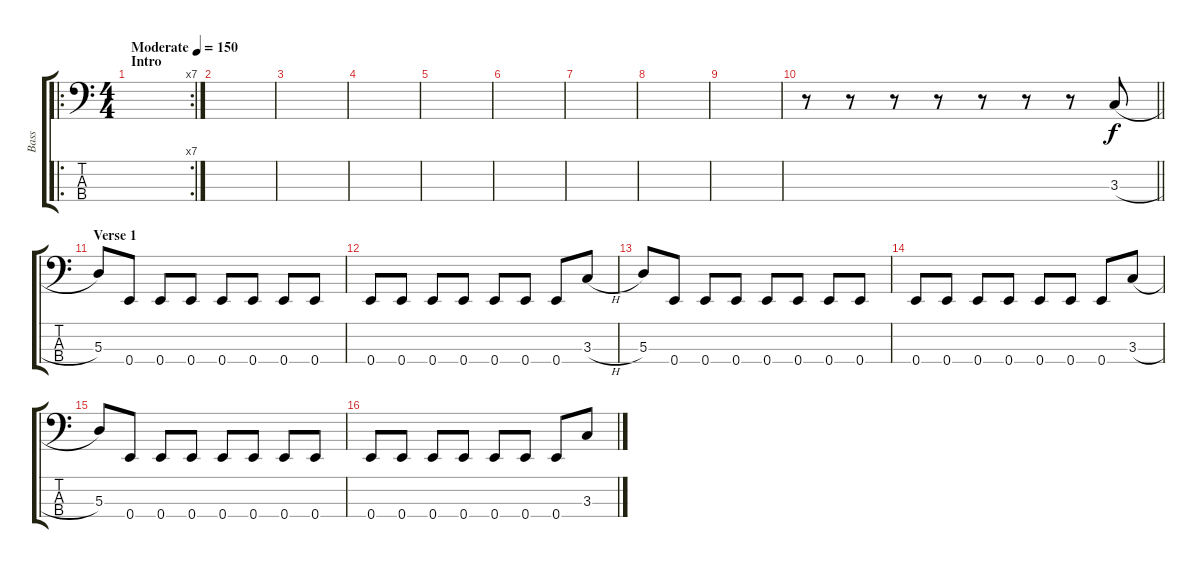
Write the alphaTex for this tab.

\track ("Bass" "Bass") {instrument electricbasspick}
\staff {score tabs}
\tuning (G2 D2 A1 E1) {hide}
\ro
\rc 7
\ts (4 4)
\section ("" "Intro")
\tempo (150 "Moderate")
\clef f4
\ks c
|
|
|
|
|
|
|
|
|
\barLineRight lightlight
r.8 r.8 r.8 r.8 r.8 r.8 r.8 3.3{h}.8 |
\section ("" "Verse 1")
5.3.8 0.4.8 0.4.8 0.4.8 0.4.8 0.4.8 0.4.8 0.4.8 |
0.4.8 0.4.8 0.4.8 0.4.8 0.4.8 0.4.8 0.4.8 3.3{h}.8 |
5.3.8 0.4.8 0.4.8 0.4.8 0.4.8 0.4.8 0.4.8 0.4.8 |
0.4.8 0.4.8 0.4.8 0.4.8 0.4.8 0.4.8 0.4.8 3.3{h}.8 |
5.3.8 0.4.8 0.4.8 0.4.8 0.4.8 0.4.8 0.4.8 0.4.8 |
0.4.8 0.4.8 0.4.8 0.4.8 0.4.8 0.4.8 0.4.8 3.3{h}.8
